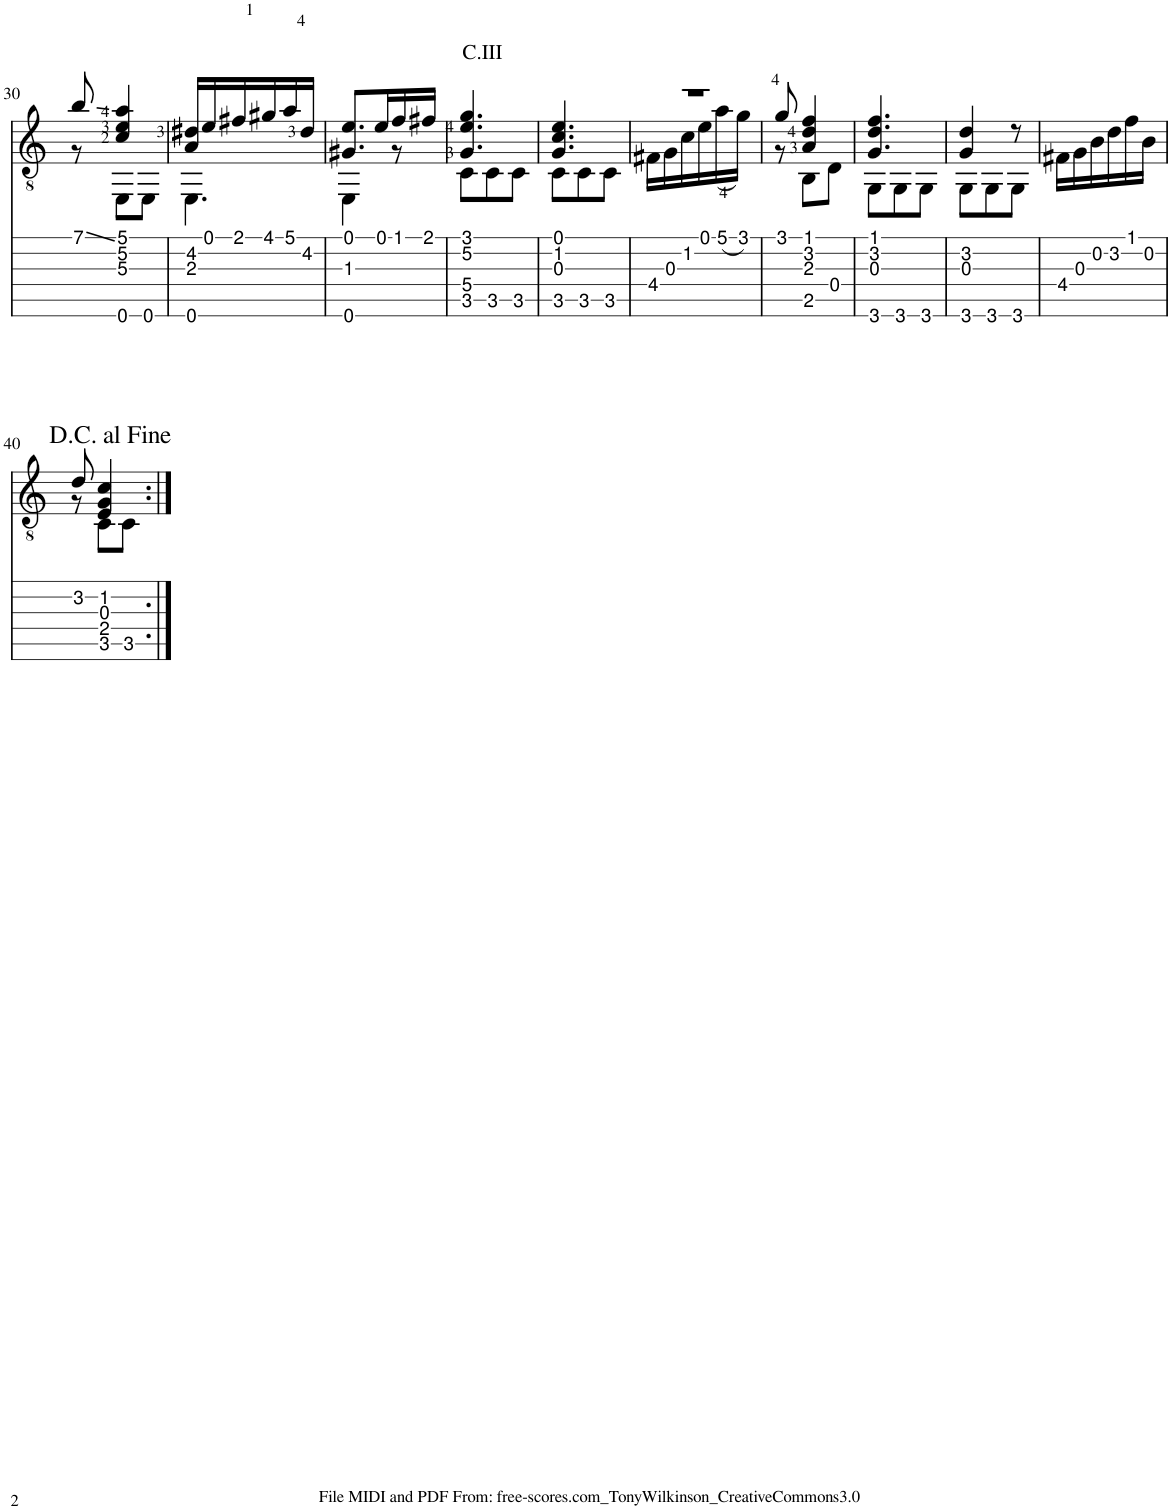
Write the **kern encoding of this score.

**kern	**kern
*part1	*part1
*staff2	*staff1
*I"Guitar	*
*I'Guit.	*
!!LO:PB:g=z
*	*clefGv2
*k[]	*k[]
*M3/8	*M3/8
=30	=30
*^	*^
8b	8r	8b/	8r
4c 4e 4a	8EEL	4c/ 4e/ 4a/	8EE\L
.	8EEJ	.	8EE\J
=31	=31	=31	=31
16A\ 16d#\LL	4.EE	16A/ 16d#X/LL	4.EE\
16e	.	16e/	.
16f#	.	16f#X/	.
16g#	.	16g#X/	.
16a	.	16a/	.
16d#JJ	.	16d#/JJ	.
=32	=32	=32	=32
8.G#\ 8.e\L	4EE	8.G#X/ 8.e/L	4EE\
16eL	.	16e/L	.
16f	8r	16f/	8r
16f#JJ	.	16f#X/JJ	.
=33	=33	=33	=33
!	!	!LO:TX:a:t=C.III	!
4.G 4.e 4.g	8CL	4.G/ 4.e/ 4.g/	8C\L
.	8C	.	8C\
.	8CJ	.	8C\J
=34	=34	=34	=34
4.G 4.c 4.e	8CL	4.G/ 4.c/ 4.e/	8C\L
.	8C	.	8C\
.	8CJ	.	8C\J
=35	=35	=35	=35
4.r	16F#LL	4.r	16F#X\LL
.	16G	.	16G\
.	16c	.	16c\
.	16e	.	16e\
.	16a	.	(16a\
.	16gJJ	.	16g\JJ)
=36	=36	=36	=36
8g	8r	8g/	8r
4A 4d 4f	8BBL	4A/ 4d/ 4f/	8BB\L
.	8DJ	.	8D\J
=37	=37	=37	=37
4.G 4.d 4.f	8GGL	4.G/ 4.d/ 4.f/	8GG\L
.	8GG	.	8GG\
.	8GGJ	.	8GG\J
=38	=38	=38	=38
4G 4d	8GGL	4G/ 4d/	8GG\L
.	8GG	.	8GG\
8r	8GGJ	8r	8GG\J
*v	*v	*	*
*	*v	*v
=39	=39
16F#LL	16F#X\LL
16G	16G\
16B	16B\
16d	16d\
16f	16f\
16BJJ	16B\JJ
!!LO:LB:g=z
=40	=40
*^	*^
8d	8r	8d/	8r
4E 4G 4c	8CL	4E/ 4G/ 4c/	8C\L
.	8CJ	.	8C\J
*v	*v	*	*
*	*v	*v
=:|!	=:|!
*-	*-
